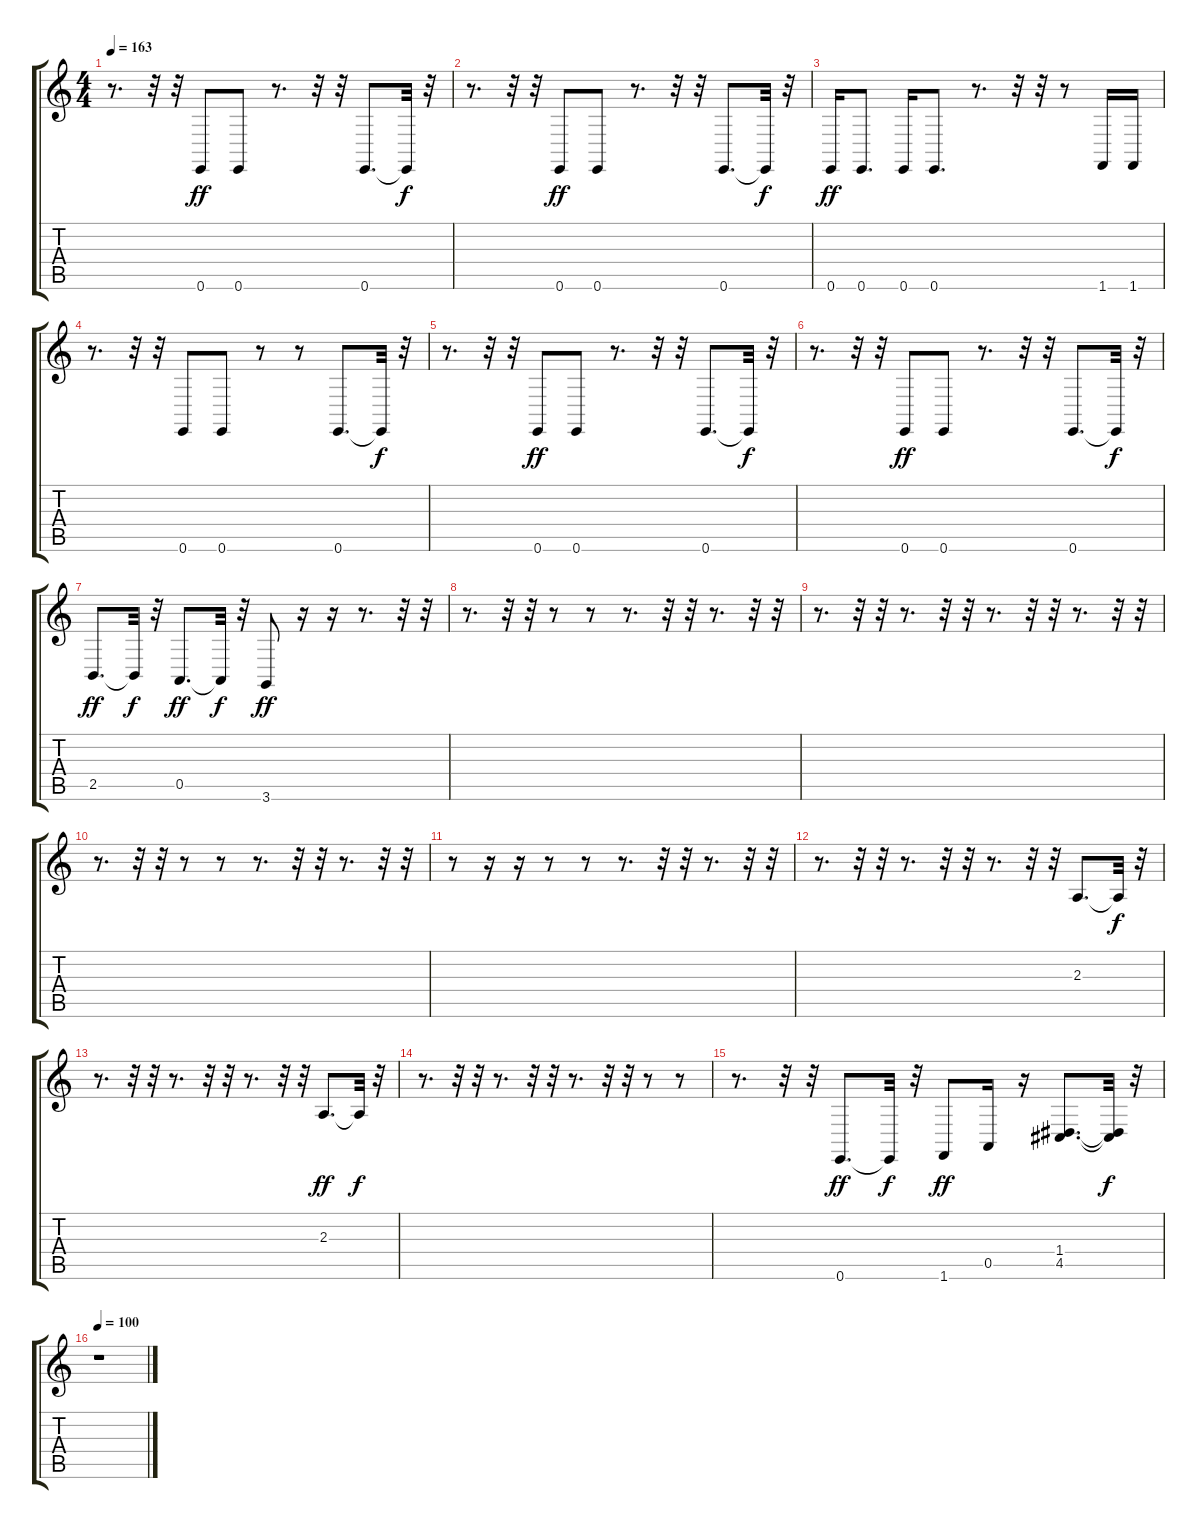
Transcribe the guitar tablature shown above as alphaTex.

\track "" {instrument acousticgrandpiano}
\staff {score tabs}
\tuning (E4 B3 G3 D3 A2 E2) {hide}
\ts (4 4)
\tempo 163
\clef g2
\ks c
r.8{d dy f} r.32 r.32 0.6.8{dy ff} 0.6.8 r.8{d} r.32 r.32 0.6.8{d} 0.6{t}.32{dy f} r.32 |
r.8{d} r.32 r.32 0.6.8{dy ff} 0.6.8 r.8{d} r.32 r.32 0.6.8{d} 0.6{t}.32{dy f} r.32 |
0.6.16{dy ff} 0.6.8{d} 0.6.16 0.6.8{d} r.8{d} r.32 r.32 r.8 1.6.16 1.6.16 |
r.8{d} r.32 r.32 0.6.8 0.6.8 r.8 r.8 0.6.8{d} 0.6{t}.32{dy f} r.32 |
r.8{d} r.32 r.32 0.6.8{dy ff} 0.6.8 r.8{d} r.32 r.32 0.6.8{d} 0.6{t}.32{dy f} r.32 |
r.8{d} r.32 r.32 0.6.8{dy ff} 0.6.8 r.8{d} r.32 r.32 0.6.8{d} 0.6{t}.32{dy f} r.32 |
2.5.8{d dy ff} 2.5{t}.32{dy f} r.32 0.5.8{d dy ff} 0.5{t}.32{dy f} r.32 3.6.8{dy ff} r.16 r.16 r.8{d} r.32 r.32 |
r.8{d} r.32 r.32 r.8 r.8 r.8{d} r.32 r.32 r.8{d} r.32 r.32 |
r.8{d} r.32 r.32 r.8{d} r.32 r.32 r.8{d} r.32 r.32 r.8{d} r.32 r.32 |
r.8{d} r.32 r.32 r.8 r.8 r.8{d} r.32 r.32 r.8{d} r.32 r.32 |
r.8 r.16 r.16 r.8 r.8 r.8{d} r.32 r.32 r.8{d} r.32 r.32 |
r.8{d} r.32 r.32 r.8{d} r.32 r.32 r.8{d} r.32 r.32 2.3.8{d} 2.3{t}.32{dy f} r.32 |
r.8{d} r.32 r.32 r.8{d} r.32 r.32 r.8{d} r.32 r.32 2.3.8{d dy ff} 2.3{t}.32{dy f} r.32 |
r.8{d} r.32 r.32 r.8{d} r.32 r.32 r.8{d} r.32 r.32 r.8 r.8 |
r.8{d} r.32 r.32 0.6.8{d dy ff} 0.6{t}.32{dy f} r.32 1.6.8{dy ff} 0.5.16 r.16 (1.4 4.5).8{d} (1.4{t} 4.5{t}).32{dy f} r.32 |
\tempo 100
r.1
